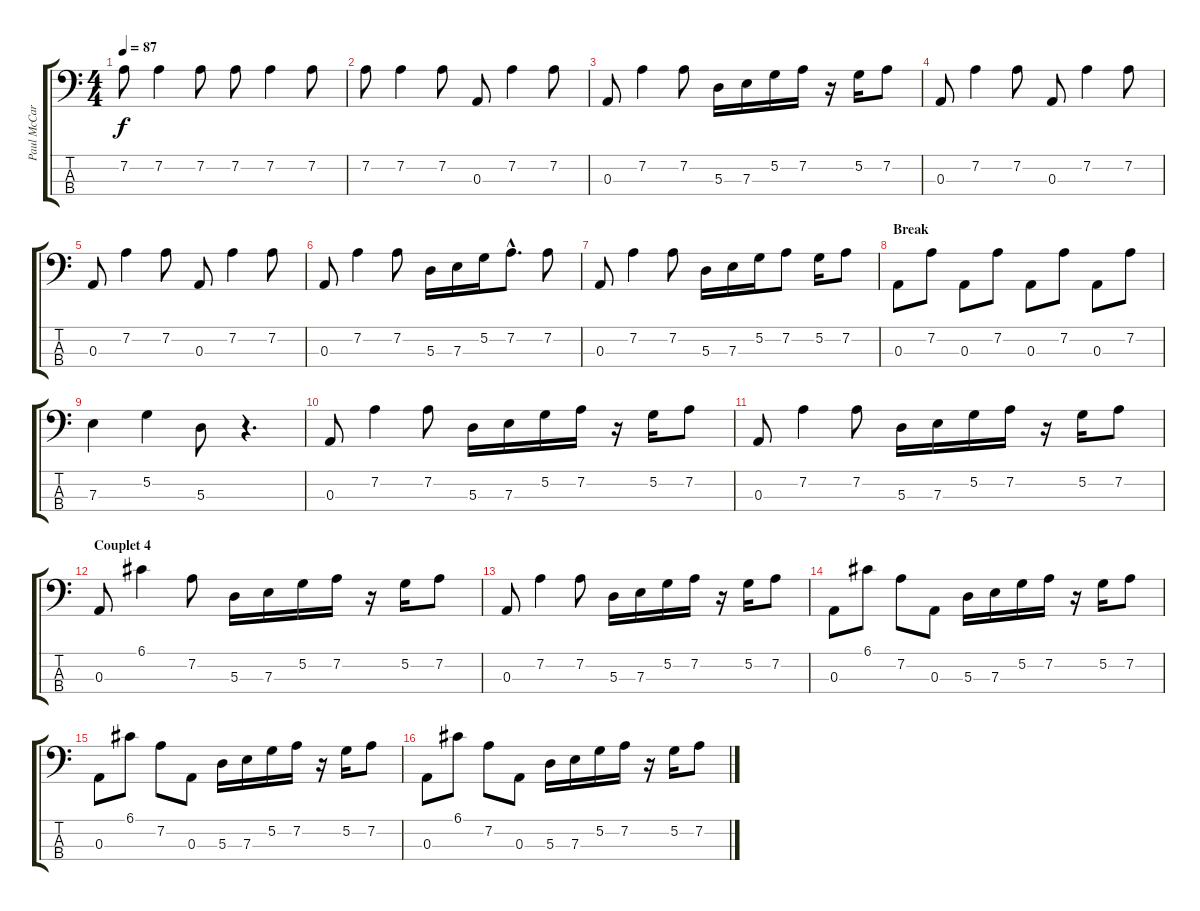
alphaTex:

\track ("Paul McCartney (Basse)" "Paul McCar") {instrument electricbassfinger}
\staff {score tabs}
\tuning (G2 D2 A1 E1) {hide}
\ts (4 4)
\tempo 87
\clef f4
\ks c
7.2.8{dy f} 7.2.4 7.2.8 7.2.8 7.2.4 7.2.8 |
7.2.8 7.2.4 7.2.8 0.3.8 7.2.4 7.2.8 |
0.3.8 7.2.4 7.2.8 5.3.16 7.3.16 5.2.16 7.2.16 r.16 5.2.16 7.2.8 |
0.3.8 7.2.4 7.2.8 0.3.8 7.2.4 7.2.8 |
0.3.8 7.2.4 7.2.8 0.3.8 7.2.4 7.2.8 |
0.3.8 7.2.4 7.2.8 5.3.16 7.3.16 5.2.16 7.2{hac}.8{d} 7.2.8 |
0.3.8 7.2.4 7.2.8 5.3.16 7.3.16 5.2.16 7.2.8 5.2.16 7.2.8 |
\section ("" "Break")
0.3.8 7.2.8 0.3.8 7.2.8 0.3.8 7.2.8 0.3.8 7.2.8 |
7.3.4 5.2.4 5.3.8 r.4{d} |
0.3.8 7.2.4 7.2.8 5.3.16 7.3.16 5.2.16 7.2.16 r.16 5.2.16 7.2.8 |
0.3.8 7.2.4 7.2.8 5.3.16 7.3.16 5.2.16 7.2.16 r.16 5.2.16 7.2.8 |
\section ("" "Couplet 4")
0.3.8 6.1.4 7.2.8 5.3.16 7.3.16 5.2.16 7.2.16 r.16 5.2.16 7.2.8 |
0.3.8 7.2.4 7.2.8 5.3.16 7.3.16 5.2.16 7.2.16 r.16 5.2.16 7.2.8 |
0.3.8 6.1.8 7.2.8 0.3.8 5.3.16 7.3.16 5.2.16 7.2.16 r.16 5.2.16 7.2.8 |
0.3.8 6.1.8 7.2.8 0.3.8 5.3.16 7.3.16 5.2.16 7.2.16 r.16 5.2.16 7.2.8 |
0.3.8 6.1.8 7.2.8 0.3.8 5.3.16 7.3.16 5.2.16 7.2.16 r.16 5.2.16 7.2.8
